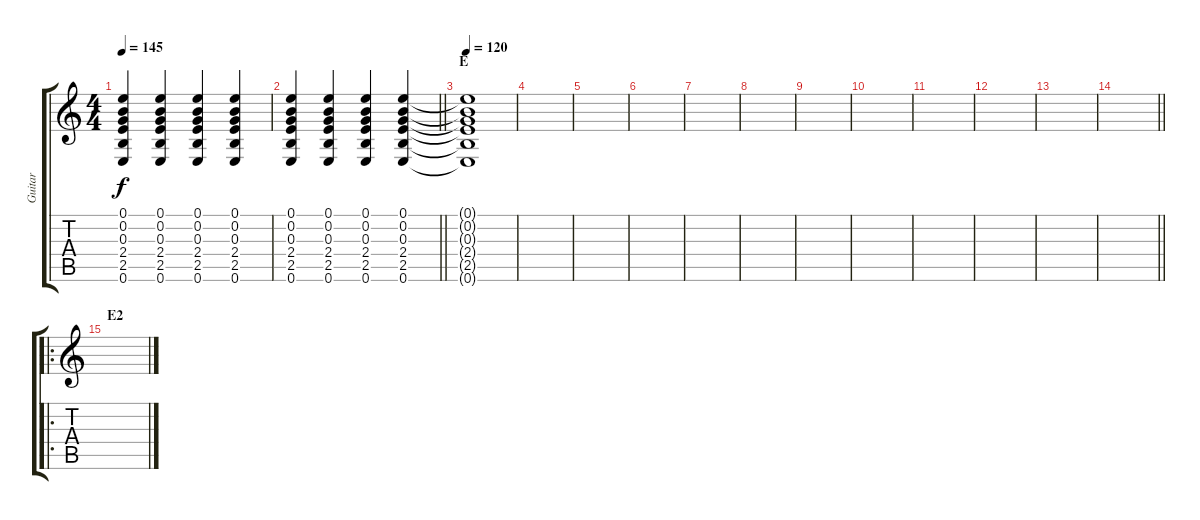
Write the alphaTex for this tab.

\track ("Guitar" "Guitar") {instrument acousticguitarsteel}
\staff {score tabs}
\tuning (E4 B3 G3 D3 A2 E2) {hide}
\ts (4 4)
\tempo 145
\clef g2
\ks c
(0.1 0.2 0.3 2.4 2.5 0.6).4{dy f} (0.1 0.2 0.3 2.4 2.5 0.6).4{beam merge} (0.1 0.2 0.3 2.4 2.5 0.6).4{beam merge} (0.1 0.2 0.3 2.4 2.5 0.6).4 |
\barLineRight lightlight
(0.1 0.2 0.3 2.4 2.5 0.6).4 (0.1 0.2 0.3 2.4 2.5 0.6).4{beam merge} (0.1 0.2 0.3 2.4 2.5 0.6).4{beam merge} (0.1 0.2 0.3 2.4 2.5 0.6).4 |
\section ("" "E")
\tempo 120
(0.1{t} 0.2{t} 0.3{t} 2.4{t} 2.5{t} 0.6{t}).1 |
|
|
|
|
|
|
|
|
|
|
\barLineRight lightlight
|
\ro
\section ("" "E2")
